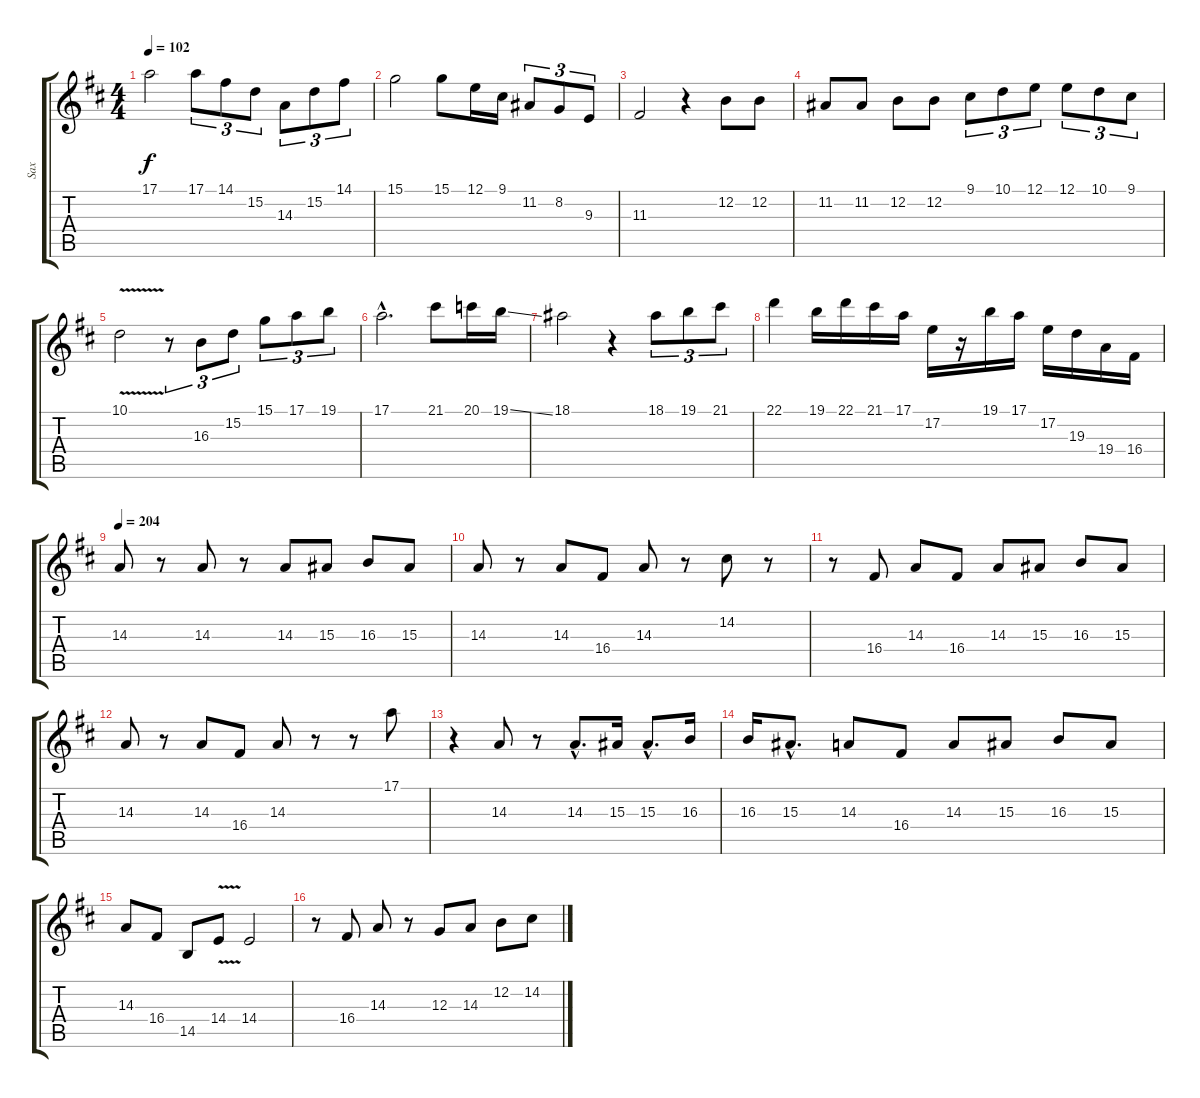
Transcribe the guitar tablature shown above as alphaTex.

\track ("Sax" "Sax") {instrument sopranosax}
\staff {score tabs}
\tuning (E4 B3 G3 D3 A2 E2) {hide}
\ts (4 4)
\tempo 102
\clef g2
\ks d
17.1.2{dy f} 17.1.8{tu (3 2)} 14.1.8{tu (3 2)} 15.2.8{tu (3 2)} 14.3.8{tu (3 2)} 15.2.8{tu (3 2)} 14.1.8{tu (3 2)} |
15.1.2 15.1.8 12.1.16 9.1.16 11.2.8{tu (3 2)} 8.2.8{tu (3 2)} 9.3.8{tu (3 2)} |
11.3.2 r.4 12.2.8 12.2.8 |
11.2.8 11.2.8 12.2.8 12.2.8 9.1.8{tu (3 2)} 10.1.8{tu (3 2)} 12.1.8{tu (3 2)} 12.1.8{tu (3 2)} 10.1.8{tu (3 2)} 9.1.8{tu (3 2)} |
10.1{v}.2 r.8{tu (3 2)} 16.3.8{tu (3 2)} 15.2.8{tu (3 2)} 15.1.8{tu (3 2)} 17.1.8{tu (3 2)} 19.1.8{tu (3 2)} |
17.1{hac}.2{d} 21.1.8 20.1.16 19.1{ss}.16 |
18.1.2 r.4 18.1.8{tu (3 2)} 19.1.8{tu (3 2)} 21.1.8{tu (3 2)} |
22.1.4 19.1.16 22.1.16 21.1.16 17.1.16 17.2.16 r.16 19.1.16 17.1.16 17.2.16 19.3.16 19.4.16 16.4.16 |
\tempo 204
14.3.8 r.8 14.3.8 r.8 14.3.8 15.3.8 16.3.8 15.3.8 |
14.3.8 r.8 14.3.8 16.4.8 14.3.8 r.8 14.2.8 r.8 |
r.8 16.4.8 14.3.8 16.4.8 14.3.8 15.3.8 16.3.8 15.3.8 |
14.3.8 r.8 14.3.8 16.4.8 14.3.8 r.8 r.8 17.1.8 |
r.4 14.3.8 r.8 14.3{hac}.8{d} 15.3.16 15.3{hac}.8{d} 16.3.16 |
16.3.16 15.3{hac}.8{d} 14.3.8 16.4.8 14.3.8 15.3.8 16.3.8 15.3.8 |
14.3.8 16.4.8 14.5.8 14.4{v}.8 14.4.2 |
r.8 16.4.8 14.3.8 r.8 12.3.8 14.3.8 12.2.8 14.2.8
